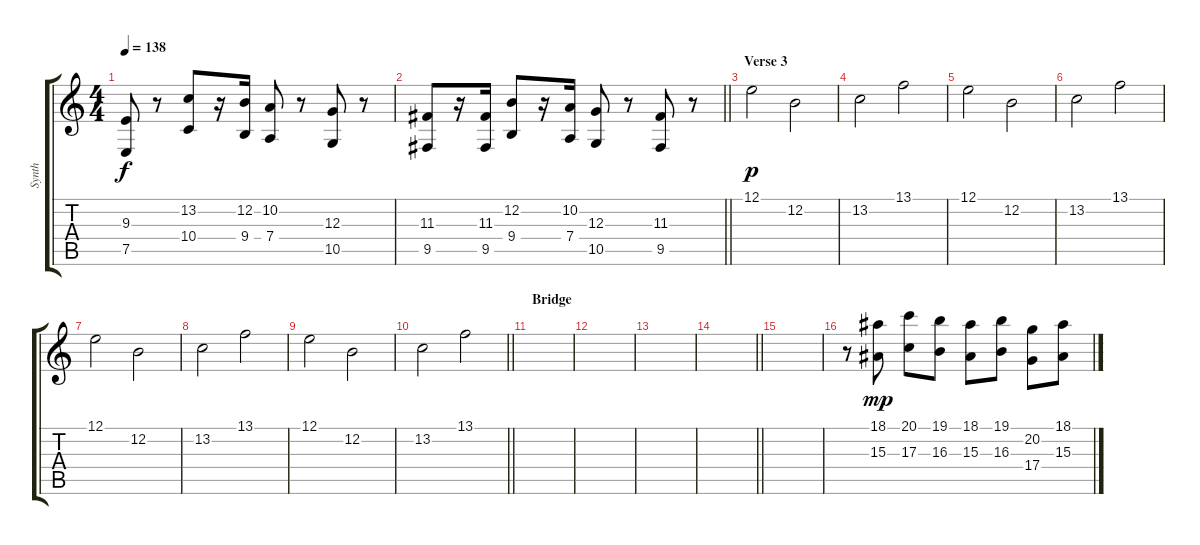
\track ("Synth" "Synth") {instrument lead4chiff}
\staff {score tabs}
\tuning (E4 B3 G3 D3 A2 E2) {hide}
\ts (4 4)
\tempo 138
\clef g2
\ks c
(9.3 7.5).8{dy f} r.8 (13.2 10.4).8 r.16 (12.2 9.4).16 (10.2 7.4).8 r.8 (12.3 10.5).8 r.8 |
\barLineRight lightlight
(11.3 9.5).8 r.16 (11.3 9.5).16 (12.2 9.4).8 r.16 (10.2 7.4).16 (12.3 10.5).8 r.8 (11.3 9.5).8 r.8 |
\section ("" "Verse 3")
12.1.2{dy p instrument choiraahs} 12.2.2 |
13.2.2 13.1.2 |
12.1.2 12.2.2 |
13.2.2 13.1.2 |
12.1.2 12.2.2 |
13.2.2 13.1.2 |
12.1.2 12.2.2 |
\barLineRight lightlight
13.2.2 13.1.2 |
\section ("" "Bridge")
|
|
|
\barLineRight lightlight
|
|
r.8{instrument lead4chiff} (18.1 15.3).8{dy mp} (20.1 17.3).8 (19.1 16.3).8 (18.1 15.3).8 (19.1 16.3).8 (20.2 17.4).8 (18.1 15.3).8
